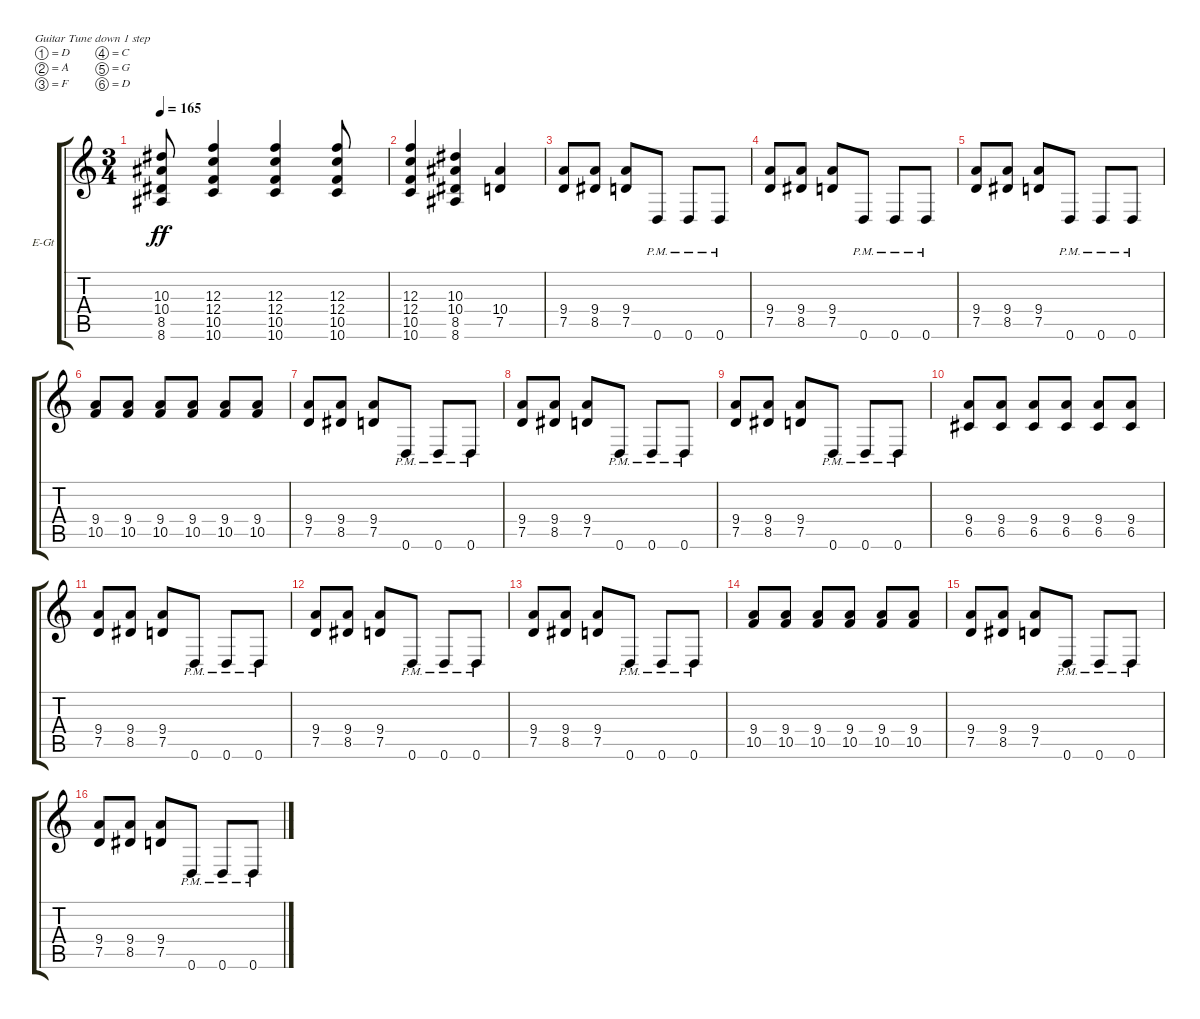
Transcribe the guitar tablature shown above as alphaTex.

\bracketExtendMode groupsimilarinstruments
\firstSystemTrackNameOrientation horizontal
\otherSystemsTrackNameOrientation horizontal
\track ("Electric Guitar 1" "E-Gt") {instrument distortionguitar}
\staff {score tabs}
\tuning (D4 A3 F3 C3 G2 D2)
\ts (3 4)
\tempo 165
\clef g2
\ks c
(10.3 8.5 8.6 10.4).8{dy ff} (10.6 10.5 12.4 12.3).4 (10.5 12.3 12.4 10.6).4 (10.5 12.3 12.4 10.6).8 |
(10.5 12.3 10.6 12.4).4 (8.5 10.4 8.6 10.3).4 (7.5 10.4).4 |
(7.5 9.4).8 (8.5 9.4).8 (7.5 9.4).8 0.6{pm}.8 0.6{pm}.8 0.6{pm}.8 |
(7.5 9.4).8 (8.5 9.4).8 (7.5 9.4).8 0.6{pm}.8 0.6{pm}.8 0.6{pm}.8 |
(7.5 9.4).8 (8.5 9.4).8 (7.5 9.4).8 0.6{pm}.8 0.6{pm}.8 0.6{pm}.8 |
(9.4 10.5).8 (10.5 9.4).8 (10.5 9.4).8 (10.5 9.4).8 (10.5 9.4).8 (10.5 9.4).8 |
(7.5 9.4).8 (8.5 9.4).8 (7.5 9.4).8 0.6{pm}.8 0.6{pm}.8 0.6{pm}.8 |
(7.5 9.4).8 (8.5 9.4).8 (7.5 9.4).8 0.6{pm}.8 0.6{pm}.8 0.6{pm}.8 |
(7.5 9.4).8 (8.5 9.4).8 (7.5 9.4).8 0.6{pm}.8 0.6{pm}.8 0.6{pm}.8 |
(9.4 6.5).8 (6.5 9.4).8 (6.5 9.4).8 (6.5 9.4).8 (6.5 9.4).8 (6.5 9.4).8 |
(7.5 9.4).8 (8.5 9.4).8 (7.5 9.4).8 0.6{pm}.8 0.6{pm}.8 0.6{pm}.8 |
(7.5 9.4).8 (8.5 9.4).8 (7.5 9.4).8 0.6{pm}.8 0.6{pm}.8 0.6{pm}.8 |
(7.5 9.4).8 (8.5 9.4).8 (7.5 9.4).8 0.6{pm}.8 0.6{pm}.8 0.6{pm}.8 |
(9.4 10.5).8 (10.5 9.4).8 (10.5 9.4).8 (10.5 9.4).8 (10.5 9.4).8 (10.5 9.4).8 |
(7.5 9.4).8 (8.5 9.4).8 (7.5 9.4).8 0.6{pm}.8 0.6{pm}.8 0.6{pm}.8 |
(7.5 9.4).8 (8.5 9.4).8 (7.5 9.4).8 0.6{pm}.8 0.6{pm}.8 0.6{pm}.8
